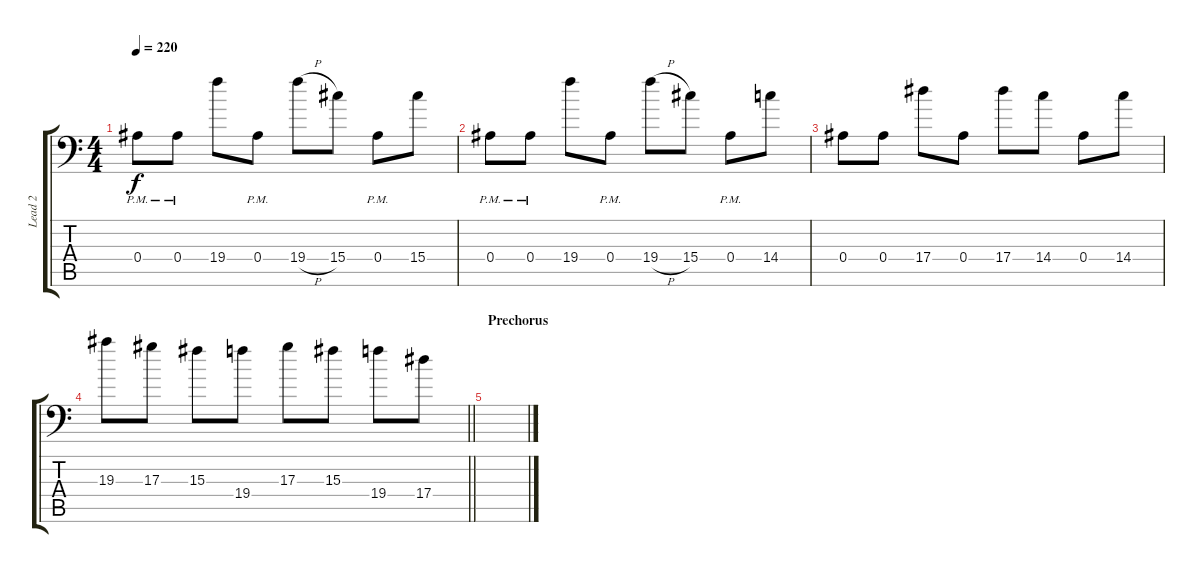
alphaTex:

\track ("Lead 2" "Lead 2") {instrument distortionguitar}
\staff {score tabs}
\tuning (C4 G3 Eb3 Bb2 F2 Bb1) {hide}
\ts (4 4)
\tempo 220
\clef f4
\ks c
0.4{pm}.8{dy f} 0.4{pm}.8 19.4.8 0.4{pm}.8 19.4{h}.8 15.4.8 0.4{pm}.8 15.4.8 |
0.4{pm}.8 0.4{pm}.8 19.4.8 0.4{pm}.8 19.4{h}.8 15.4.8 0.4{pm}.8 14.4.8 |
0.4.8 0.4.8 17.4.8 0.4.8 17.4.8 14.4.8 0.4.8 14.4.8 |
\barLineRight lightlight
19.3.8 17.3.8 15.3.8 19.4.8 17.3.8 15.3.8 19.4.8 17.4.8 |
\section ("" "Prechorus")
